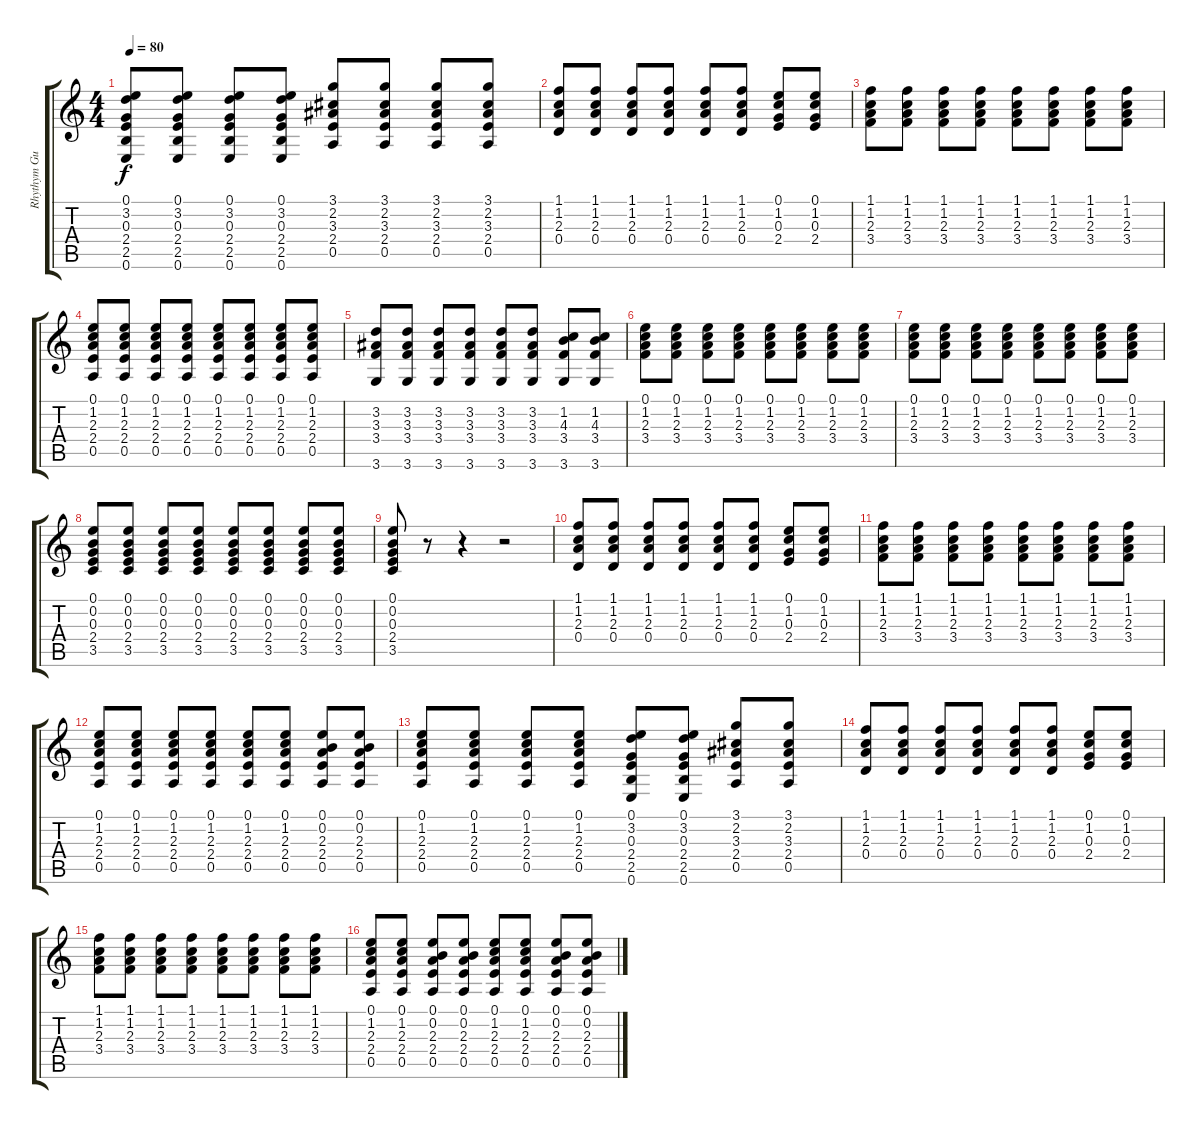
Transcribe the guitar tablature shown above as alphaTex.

\track ("Rhythym Guitar" "Rhythym Gu") {instrument acousticguitarsteel}
\staff {score tabs}
\tuning (E4 B3 G3 D3 A2 E2) {hide}
\ts (4 4)
\tempo 80
\clef g2
\ks c
(0.1 3.2 0.3 2.4 2.5 0.6).8{dy f} (0.1 3.2 0.3 2.4 2.5 0.6).8 (0.1 3.2 0.3 2.4 2.5 0.6).8 (0.1 3.2 0.3 2.4 2.5 0.6).8 (3.1 2.2 3.3 2.4 0.5).8 (3.1 2.2 3.3 2.4 0.5).8 (3.1 2.2 3.3 2.4 0.5).8 (3.1 2.2 3.3 2.4 0.5).8 |
(1.1 1.2 2.3 0.4).8 (1.1 1.2 2.3 0.4).8 (1.1 1.2 2.3 0.4).8 (1.1 1.2 2.3 0.4).8 (1.1 1.2 2.3 0.4).8 (1.1 1.2 2.3 0.4).8 (0.1 1.2 0.3 2.4).8 (0.1 1.2 0.3 2.4).8 |
(1.1 1.2 2.3 3.4).8 (1.1 1.2 2.3 3.4).8 (1.1 1.2 2.3 3.4).8 (1.1 1.2 2.3 3.4).8 (1.1 1.2 2.3 3.4).8 (1.1 1.2 2.3 3.4).8 (1.1 1.2 2.3 3.4).8 (1.1 1.2 2.3 3.4).8 |
(0.1 1.2 2.3 2.4 0.5).8 (0.1 1.2 2.3 2.4 0.5).8 (0.1 1.2 2.3 2.4 0.5).8 (0.1 1.2 2.3 2.4 0.5).8 (0.1 1.2 2.3 2.4 0.5).8 (0.1 1.2 2.3 2.4 0.5).8 (0.1 1.2 2.3 2.4 0.5).8 (0.1 1.2 2.3 2.4 0.5).8 |
(3.2 3.3 3.4 3.6).8 (3.2 3.3 3.4 3.6).8 (3.2 3.3 3.4 3.6).8 (3.2 3.3 3.4 3.6).8 (3.2 3.3 3.4 3.6).8 (3.2 3.3 3.4 3.6).8 (1.2 4.3 3.4 3.6).8 (1.2 4.3 3.4 3.6).8 |
(0.1 1.2 2.3 3.4).8 (0.1 1.2 2.3 3.4).8 (0.1 1.2 2.3 3.4).8 (0.1 1.2 2.3 3.4).8 (0.1 1.2 2.3 3.4).8 (0.1 1.2 2.3 3.4).8 (0.1 1.2 2.3 3.4).8 (0.1 1.2 2.3 3.4).8 |
(0.1 1.2 2.3 3.4).8 (0.1 1.2 2.3 3.4).8 (0.1 1.2 2.3 3.4).8 (0.1 1.2 2.3 3.4).8 (0.1 1.2 2.3 3.4).8 (0.1 1.2 2.3 3.4).8 (0.1 1.2 2.3 3.4).8 (0.1 1.2 2.3 3.4).8 |
(0.1 0.2 0.3 2.4 3.5).8 (0.1 0.2 0.3 2.4 3.5).8 (0.1 0.2 0.3 2.4 3.5).8 (0.1 0.2 0.3 2.4 3.5).8 (0.1 0.2 0.3 2.4 3.5).8 (0.1 0.2 0.3 2.4 3.5).8 (0.1 0.2 0.3 2.4 3.5).8 (0.1 0.2 0.3 2.4 3.5).8 |
(0.1 0.2 0.3 2.4 3.5).8 r.8 r.4 r.2 |
(1.1 1.2 2.3 0.4).8 (1.1 1.2 2.3 0.4).8 (1.1 1.2 2.3 0.4).8 (1.1 1.2 2.3 0.4).8 (1.1 1.2 2.3 0.4).8 (1.1 1.2 2.3 0.4).8 (0.1 1.2 0.3 2.4).8 (0.1 1.2 0.3 2.4).8 |
(1.1 1.2 2.3 3.4).8 (1.1 1.2 2.3 3.4).8 (1.1 1.2 2.3 3.4).8 (1.1 1.2 2.3 3.4).8 (1.1 1.2 2.3 3.4).8 (1.1 1.2 2.3 3.4).8 (1.1 1.2 2.3 3.4).8 (1.1 1.2 2.3 3.4).8 |
(0.1 1.2 2.3 2.4 0.5).8 (0.1 1.2 2.3 2.4 0.5).8 (0.1 1.2 2.3 2.4 0.5).8 (0.1 1.2 2.3 2.4 0.5).8 (0.1 1.2 2.3 2.4 0.5).8 (0.1 1.2 2.3 2.4 0.5).8 (0.1 0.2 2.3 2.4 0.5).8 (0.1 0.2 2.3 2.4 0.5).8 |
(0.1 1.2 2.3 2.4 0.5).8 (0.1 1.2 2.3 2.4 0.5).8 (0.1 1.2 2.3 2.4 0.5).8 (0.1 1.2 2.3 2.4 0.5).8 (0.1 3.2 0.3 2.4 2.5 0.6).8 (0.1 3.2 0.3 2.4 2.5 0.6).8 (3.1 2.2 3.3 2.4 0.5).8 (3.1 2.2 3.3 2.4 0.5).8 |
(1.1 1.2 2.3 0.4).8 (1.1 1.2 2.3 0.4).8 (1.1 1.2 2.3 0.4).8 (1.1 1.2 2.3 0.4).8 (1.1 1.2 2.3 0.4).8 (1.1 1.2 2.3 0.4).8 (0.1 1.2 0.3 2.4).8 (0.1 1.2 0.3 2.4).8 |
(1.1 1.2 2.3 3.4).8 (1.1 1.2 2.3 3.4).8 (1.1 1.2 2.3 3.4).8 (1.1 1.2 2.3 3.4).8 (1.1 1.2 2.3 3.4).8 (1.1 1.2 2.3 3.4).8 (1.1 1.2 2.3 3.4).8 (1.1 1.2 2.3 3.4).8 |
(0.1 1.2 2.3 2.4 0.5).8 (0.1 1.2 2.3 2.4 0.5).8 (0.1 0.2 2.3 2.4 0.5).8 (0.1 0.2 2.3 2.4 0.5).8 (0.1 1.2 2.3 2.4 0.5).8 (0.1 1.2 2.3 2.4 0.5).8 (0.1 0.2 2.3 2.4 0.5).8 (0.1 0.2 2.3 2.4 0.5).8
